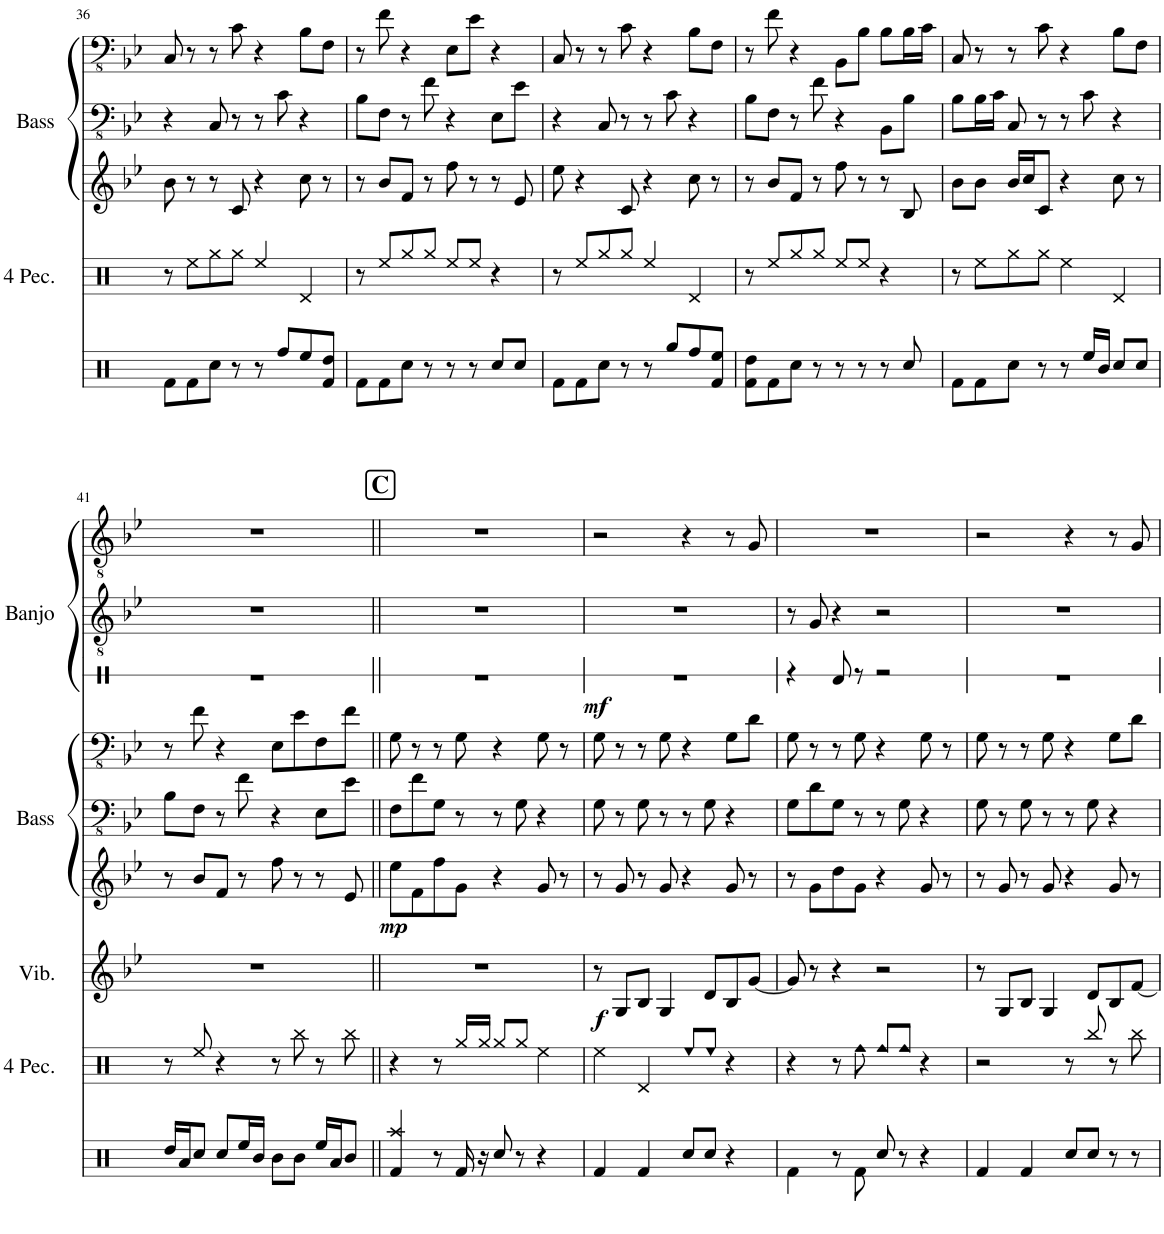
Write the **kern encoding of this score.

**kern	**dynam	**kern	**dynam	**kern	**kern	**kern	**kern
*part6	*part6	*part5	*part5	*part4	*part3	*part2	*part1
*staff6	*staff6	*staff5	*staff5	*staff4	*staff3	*staff2	*staff1
*I"Vibraphone	*	*I"Pitched Bongos	*	*I"Guitar 2	*I"Guitar 1	*I"Banjo 2	*I"Banjo 1
*I'Vib.	*	*	*	*	*	*I'Banjo	*
!!LO:PB:g=z
*clefG2	*	*clefG2	*	*clefFv4	*clefFv4	*clefGv2	*clefGv2
*k[b-e-]	*	*k[b-e-]	*	*k[b-e-]	*k[b-e-]	*k[b-e-]	*k[b-e-]
*M4/4	*	*M4/4	*	*M4/4	*M4/4	*M4/4	*M4/4
=36	=36	=36	=36	=36	=36	=36	=36
1r	.	8b-\	.	4r	8CC/	1r	1r
.	.	8r	.	.	8r	.	.
.	.	8r	.	8CC/	8r	.	.
.	.	8c/	.	8r	8C\	.	.
.	.	4r	.	8r	4r	.	.
.	.	.	.	8C\	.	.	.
.	.	8cc\	.	4r	8BB-\L	.	.
.	.	8r	.	.	8FF\J	.	.
=37	=37	=37	=37	=37	=37	=37	=37
1r	.	8r	.	8BB-\L	8r	1r	1r
.	.	8b-/L	.	8FF\J	8F\	.	.
.	.	8f/J	.	8r	4r	.	.
.	.	8r	.	8F\	.	.	.
.	.	8ff\	.	4r	8EE-\L	.	.
.	.	8r	.	.	8E-\J	.	.
.	.	8r	.	8EE-\L	4r	.	.
.	.	8e-/	.	8E-\J	.	.	.
=38	=38	=38	=38	=38	=38	=38	=38
1r	.	8ee-\	.	4r	8CC/	1r	1r
.	.	4r	.	.	8r	.	.
.	.	.	.	8CC/	8r	.	.
.	.	8c/	.	8r	8C\	.	.
.	.	4r	.	8r	4r	.	.
.	.	.	.	8C\	.	.	.
.	.	8cc\	.	4r	8BB-\L	.	.
.	.	8r	.	.	8FF\J	.	.
=39	=39	=39	=39	=39	=39	=39	=39
1r	.	8r	.	8BB-\L	8r	1r	1r
.	.	8b-/L	.	8FF\J	8F\	.	.
.	.	8f/J	.	8r	4r	.	.
.	.	8r	.	8F\	.	.	.
.	.	8ff\	.	4r	8BBB-\L	.	.
.	.	8r	.	.	8BB-\J	.	.
.	.	8r	.	8BBB-\L	8BB-\L	.	.
.	.	8B-/	.	8BB-\J	16BB-\L	.	.
.	.	.	.	.	16C\JJ	.	.
=40	=40	=40	=40	=40	=40	=40	=40
1r	.	8b-\L	.	8BB-\L	8CC/	1r	1r
.	.	8b-\J	.	16BB-\L	8r	.	.
.	.	.	.	16C\JJ	.	.	.
.	.	16b-/LL	.	8CC/	8r	.	.
.	.	16cc/J	.	.	.	.	.
.	.	8c/J	.	8r	8C\	.	.
.	.	4r	.	8r	4r	.	.
.	.	.	.	8C\	.	.	.
.	.	8cc\	.	4r	8BB-\L	.	.
.	.	8r	.	.	8FF\J	.	.
!!LO:LB:g=z
=41	=41	=41	=41	=41	=41	=41	=41
1r	.	8r	.	8BB-\L	8r	1r	1r
.	.	8b-/L	.	8FF\J	8F\	.	.
.	.	8f/J	.	8r	4r	.	.
.	.	8r	.	8F\	.	.	.
.	.	8ff\	.	4r	8EE-\L	.	.
.	.	8r	.	.	8E-\	.	.
.	.	8r	.	8EE-\L	8FF\	.	.
.	.	8e-/	.	8E-\J	8F\J	.	.
!!LO:REH:place=s1:a:B:cj:fs=14:t=C
=42||	=42||	=42||	=42||	=42||	=42||	=42||	=42||
!	!	!	!LO:DY:b	!	!	!	!
1r	.	8ee-\L	mp	8FF\L	8GG\	1r	1r
.	.	8f\	.	8F\	8r	.	.
.	.	8ff\	.	8GG\J	8r	.	.
.	.	8g\J	.	8r	8GG\	.	.
.	.	4r	.	8r	4r	.	.
.	.	.	.	8GG\	.	.	.
.	.	8g/	.	4r	8GG\	.	.
.	.	8r	.	.	8r	.	.
=43	=43	=43	=43	=43	=43	=43	=43
!	!LO:DY:b	!	!	!	!	!	!
8r	f	8r	.	8GG\	8GG\	1r	2r
8G/L	.	8g/	.	8r	8r	.	.
8B-/J	.	8r	.	8GG\	8r	.	.
4G/	.	8g/	.	8r	8GG\	.	.
.	.	4r	.	8r	4r	.	4r
8d/L	.	.	.	8GG\	.	.	.
8B-/	.	8g/	.	4r	8GG\L	.	8r
[8g/J	.	8r	.	.	8D\J	.	8G/
=44	=44	=44	=44	=44	=44	=44	=44
8g/]	.	8r	.	8GG\L	8GG\	8r	1r
8r	.	8g\L	.	8D\	8r	8G/	.
4r	.	8dd\	.	8GG\J	8r	4r	.
.	.	8g\J	.	8r	8GG\	.	.
2r	.	4r	.	8r	4r	2r	.
.	.	.	.	8GG\	.	.	.
.	.	8g/	.	4r	8GG\	.	.
.	.	8r	.	.	8r	.	.
=45	=45	=45	=45	=45	=45	=45	=45
8r	.	8r	.	8GG\	8GG\	1r	2r
8G/L	.	8g/	.	8r	8r	.	.
8B-/J	.	8r	.	8GG\	8r	.	.
4G/	.	8g/	.	8r	8GG\	.	.
.	.	4r	.	8r	4r	.	4r
8d/L	.	.	.	8GG\	.	.	.
8B-/	.	8g/	.	4r	8GG\L	.	8r
[8f/J	.	8r	.	.	8D\J	.	8G/
=	=	=	=	=	=	=	=
*-	*-	*-	*-	*-	*-	*-	*-
